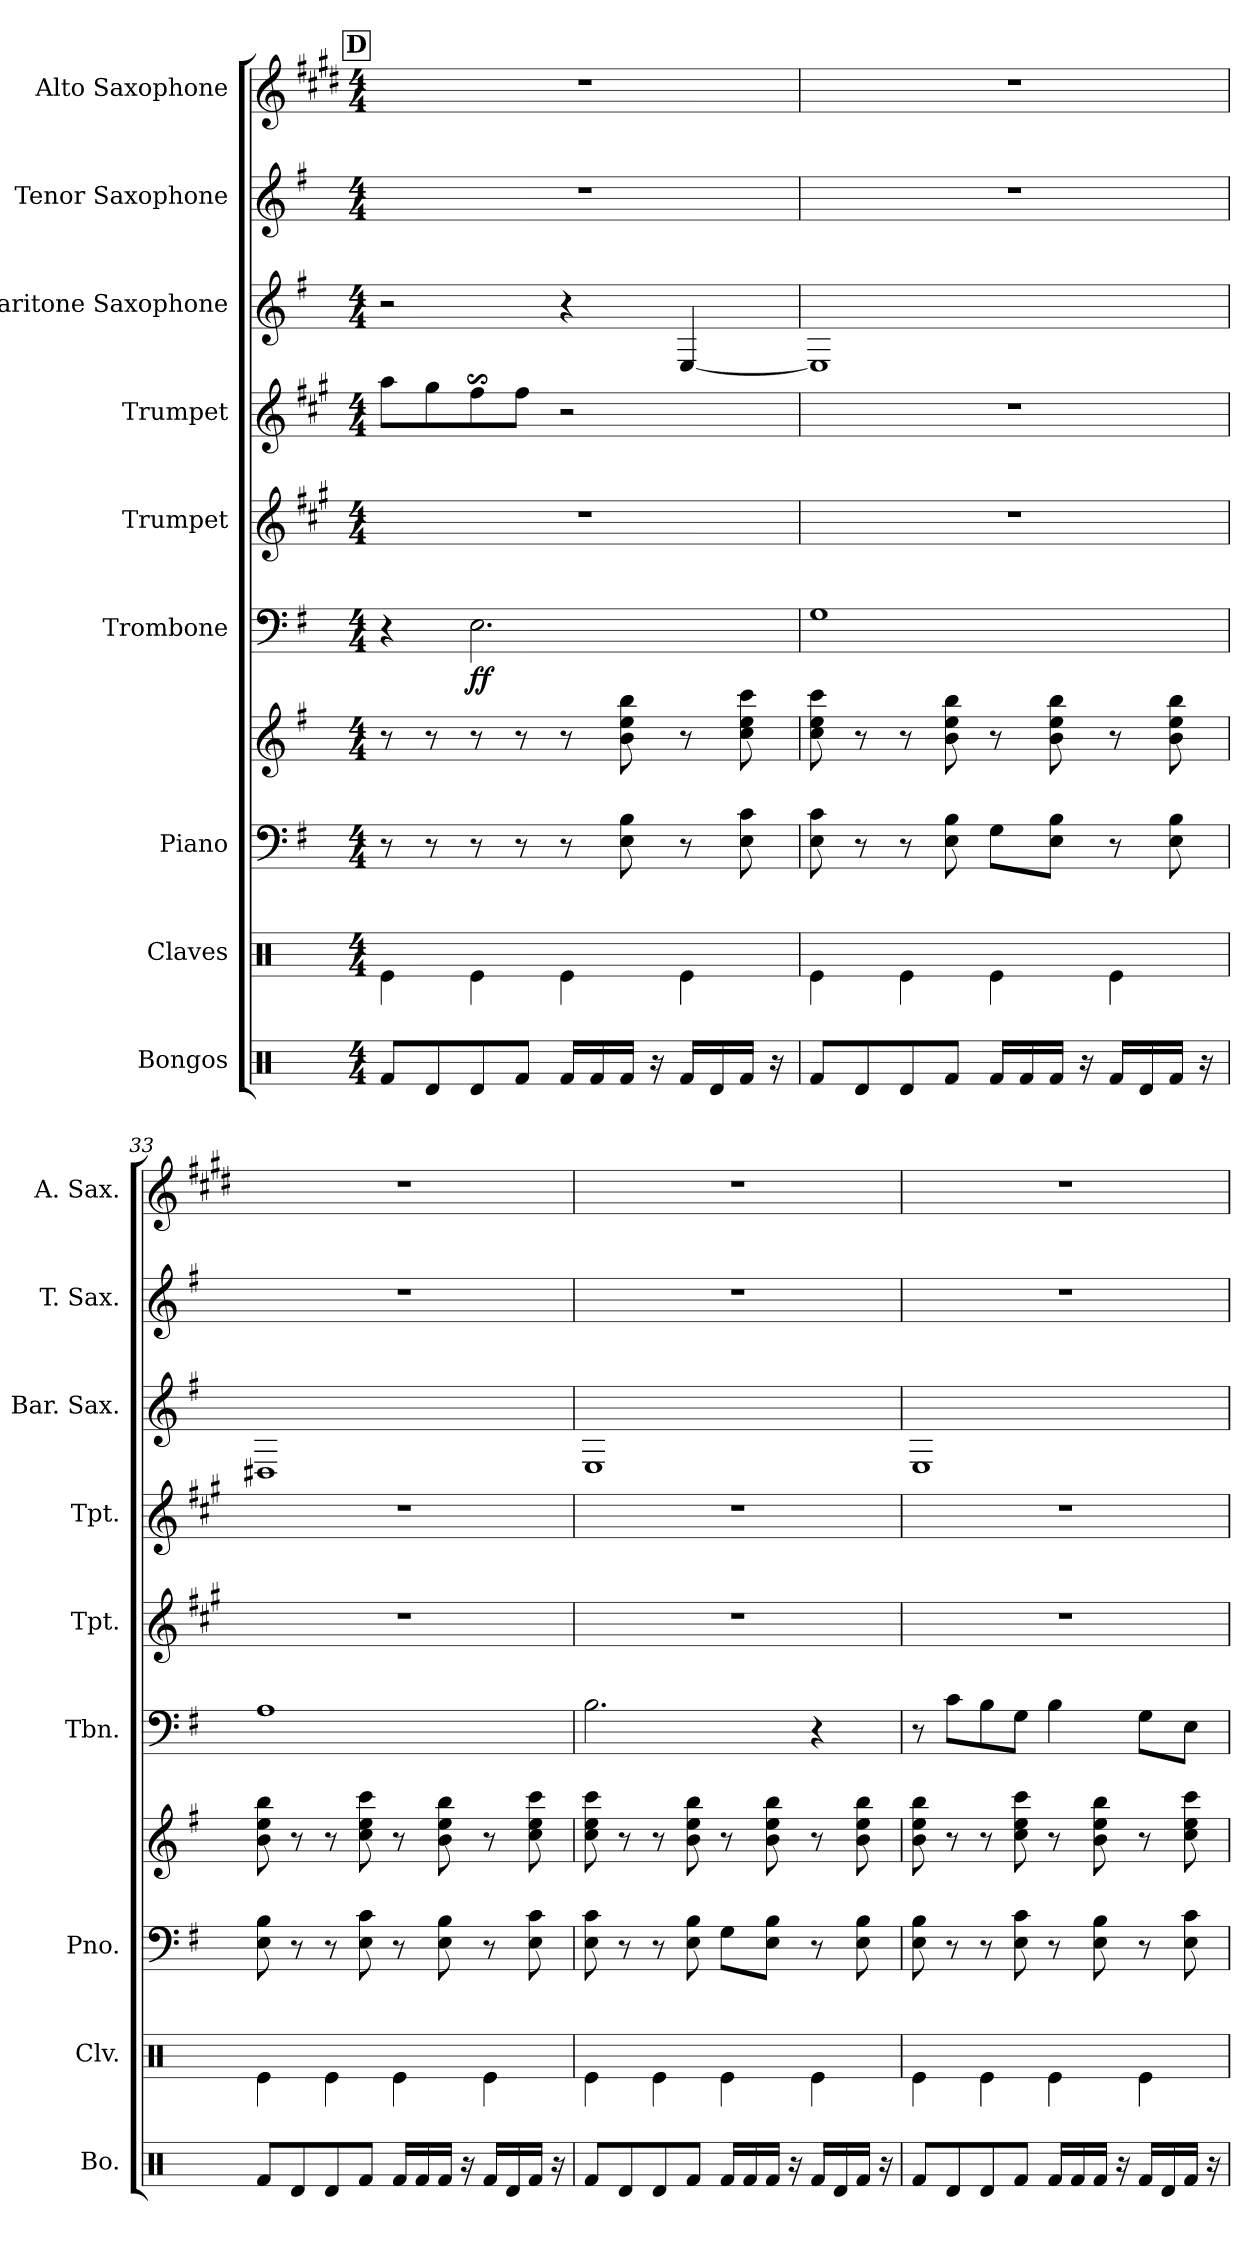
**kern	**kern	**kern	**kern	**kern	**dynam	**kern	**kern	**kern	**kern	**kern
*part9	*part8	*part7	*part7	*part6	*part6	*part5	*part4	*part3	*part2	*part1
*staff10	*staff9	*staff8	*staff7	*staff6	*staff6	*staff5	*staff4	*staff3	*staff2	*staff1
*I"Bongos	*I"Claves	*I"Piano	*	*I"Trombone	*	*I"Trumpet	*I"Trumpet	*I"Baritone Saxophone	*I"Tenor Saxophone	*I"Alto Saxophone
*I'Bo.	*I'Clv.	*I'Pno.	*	*I'Tbn.	*	*I'Tpt.	*I'Tpt.	*I'Bar. Sax.	*I'T. Sax.	*I'A. Sax.
*clefX	*clefX	*clefF4	*clefG2	*clefF4	*	*clefG2	*clefG2	*clefG2	*clefG2	*clefG2
*	*	*	*	*	*	*ITrd1c2	*ITrd1c2	*ITrd12c21	*ITrd8c14	*ITrd5c9
*k[]	*k[]	*k[f#]	*k[f#]	*k[f#]	*	*k[f#]	*k[f#]	*k[f#]	*k[f#]	*k[f#]
*M4/4	*M4/4	*M4/4	*M4/4	*M4/4	*	*M4/4	*M4/4	*M4/4	*M4/4	*M4/4
!!LO:REH:place=s1:a:B:fs=14:t=D
=31	=31	=31	=31	=31	=31	=31	=31	=31	=31	=31
8Rf/L	4Re\	8r	8r	4r	.	1r	8gg\L	2r	1r	1r
8Rd/	.	8r	8r	.	.	.	8ff#\	.	.	.
!	!	!	!	!	!LO:DY:b	!	!	!	!	!
8Rd/	4Re\	8r	8r	2.E\	ff	.	8ees$SS\	.	.	.
8Rf/J	.	8r	8r	.	.	.	8ee\J	.	.	.
16Rf/LL	4Re\	8r	8r	.	.	.	2r	4r	.	.
16Rf/	.	.	.	.	.	.	.	.	.	.
16Rf/JJ	.	8E\ 8B\	8b\ 8ee\ 8bb\	.	.	.	.	.	.	.
16r	.	.	.	.	.	.	.	.	.	.
16Rf/LL	4Re\	8r	8r	.	.	.	.	[4EE/	.	.
16Rd/	.	.	.	.	.	.	.	.	.	.
16Rf/JJ	.	8E\ 8c\	8cc\ 8ee\ 8ccc\	.	.	.	.	.	.	.
16r	.	.	.	.	.	.	.	.	.	.
!!LO:PB:g=z
=32	=32	=32	=32	=32	=32	=32	=32	=32	=32	=32
8Rf/L	4Re\	8E\ 8c\	8cc\ 8ee\ 8ccc\	1G	.	1r	1r	1EE]	1r	1r
8Rd/	.	8r	8r	.	.	.	.	.	.	.
8Rd/	4Re\	8r	8r	.	.	.	.	.	.	.
8Rf/J	.	8E\ 8B\	8b\ 8ee\ 8bb\	.	.	.	.	.	.	.
16Rf/LL	4Re\	8G\L	8r	.	.	.	.	.	.	.
16Rf/	.	.	.	.	.	.	.	.	.	.
16Rf/JJ	.	8E\ 8B\J	8b\ 8ee\ 8bb\	.	.	.	.	.	.	.
16r	.	.	.	.	.	.	.	.	.	.
16Rf/LL	4Re\	8r	8r	.	.	.	.	.	.	.
16Rd/	.	.	.	.	.	.	.	.	.	.
16Rf/JJ	.	8E\ 8B\	8b\ 8ee\ 8bb\	.	.	.	.	.	.	.
16r	.	.	.	.	.	.	.	.	.	.
=33	=33	=33	=33	=33	=33	=33	=33	=33	=33	=33
8Rf/L	4Re\	8E\ 8B\	8b\ 8ee\ 8bb\	1A	.	1r	1r	1DD#X	1r	1r
8Rd/	.	8r	8r	.	.	.	.	.	.	.
8Rd/	4Re\	8r	8r	.	.	.	.	.	.	.
8Rf/J	.	8E\ 8c\	8cc\ 8ee\ 8ccc\	.	.	.	.	.	.	.
16Rf/LL	4Re\	8r	8r	.	.	.	.	.	.	.
16Rf/	.	.	.	.	.	.	.	.	.	.
16Rf/JJ	.	8E\ 8B\	8b\ 8ee\ 8bb\	.	.	.	.	.	.	.
16r	.	.	.	.	.	.	.	.	.	.
16Rf/LL	4Re\	8r	8r	.	.	.	.	.	.	.
16Rd/	.	.	.	.	.	.	.	.	.	.
16Rf/JJ	.	8E\ 8c\	8cc\ 8ee\ 8ccc\	.	.	.	.	.	.	.
16r	.	.	.	.	.	.	.	.	.	.
=34	=34	=34	=34	=34	=34	=34	=34	=34	=34	=34
8Rf/L	4Re\	8E\ 8c\	8cc\ 8ee\ 8ccc\	2.B\	.	1r	1r	1EE	1r	1r
8Rd/	.	8r	8r	.	.	.	.	.	.	.
8Rd/	4Re\	8r	8r	.	.	.	.	.	.	.
8Rf/J	.	8E\ 8B\	8b\ 8ee\ 8bb\	.	.	.	.	.	.	.
16Rf/LL	4Re\	8G\L	8r	.	.	.	.	.	.	.
16Rf/	.	.	.	.	.	.	.	.	.	.
16Rf/JJ	.	8E\ 8B\J	8b\ 8ee\ 8bb\	.	.	.	.	.	.	.
16r	.	.	.	.	.	.	.	.	.	.
16Rf/LL	4Re\	8r	8r	4r	.	.	.	.	.	.
16Rd/	.	.	.	.	.	.	.	.	.	.
16Rf/JJ	.	8E\ 8B\	8b\ 8ee\ 8bb\	.	.	.	.	.	.	.
16r	.	.	.	.	.	.	.	.	.	.
!!LO:PB:g=z
=35	=35	=35	=35	=35	=35	=35	=35	=35	=35	=35
8Rf/L	4Re\	8E\ 8B\	8b\ 8ee\ 8bb\	8r	.	1r	1r	1EE	1r	1r
8Rd/	.	8r	8r	8c\L	.	.	.	.	.	.
8Rd/	4Re\	8r	8r	8B\	.	.	.	.	.	.
8Rf/J	.	8E\ 8c\	8cc\ 8ee\ 8ccc\	8G\J	.	.	.	.	.	.
16Rf/LL	4Re\	8r	8r	4B\	.	.	.	.	.	.
16Rf/	.	.	.	.	.	.	.	.	.	.
16Rf/JJ	.	8E\ 8B\	8b\ 8ee\ 8bb\	.	.	.	.	.	.	.
16r	.	.	.	.	.	.	.	.	.	.
16Rf/LL	4Re\	8r	8r	8G\L	.	.	.	.	.	.
16Rd/	.	.	.	.	.	.	.	.	.	.
16Rf/JJ	.	8E\ 8c\	8cc\ 8ee\ 8ccc\	8E\J	.	.	.	.	.	.
16r	.	.	.	.	.	.	.	.	.	.
=	=	=	=	=	=	=	=	=	=	=
*-	*-	*-	*-	*-	*-	*-	*-	*-	*-	*-
